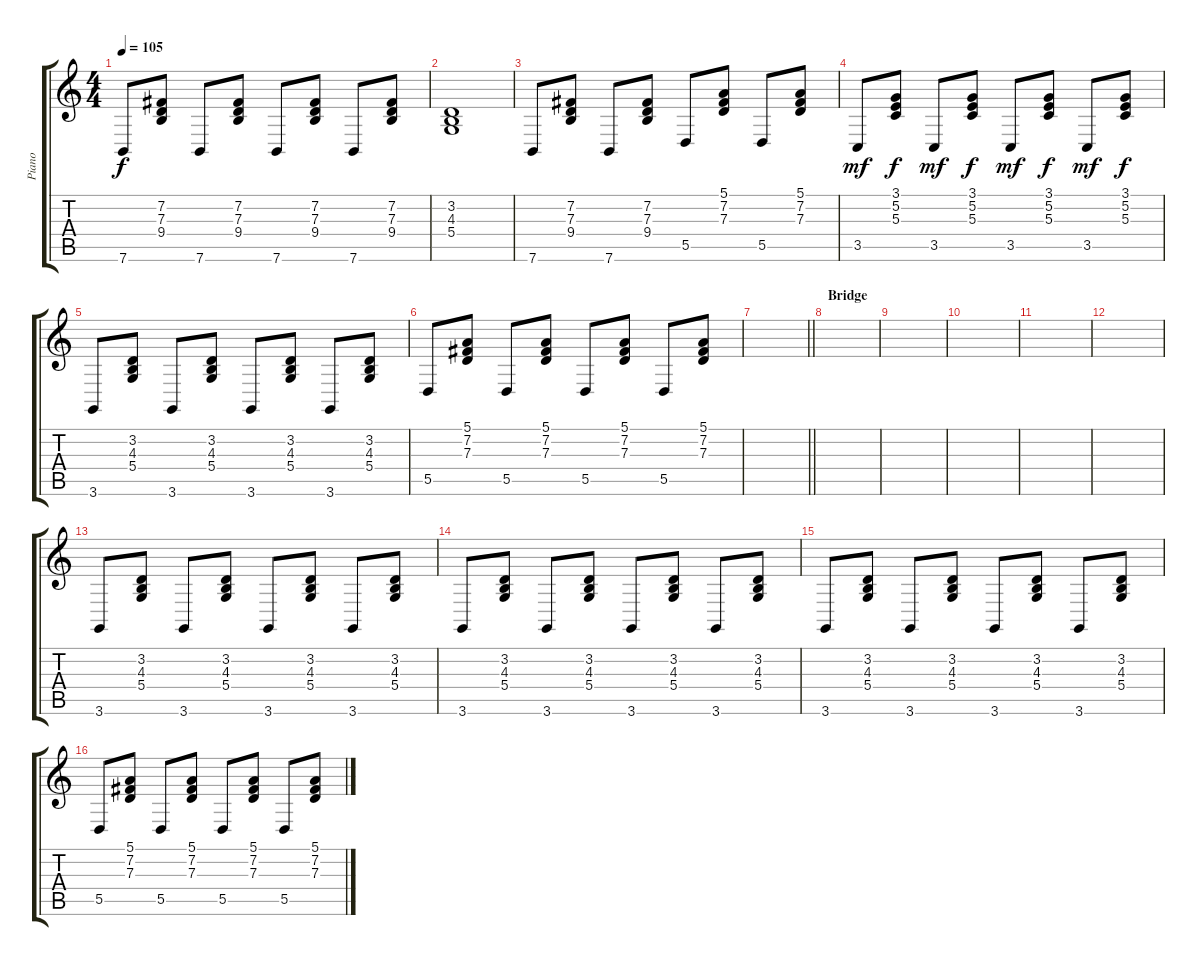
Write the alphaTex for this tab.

\track ("Piano" "Piano") {instrument acousticgrandpiano}
\staff {score tabs}
\tuning (E4 B3 G3 D3 A2 E2) {hide}
\ts (4 4)
\tempo 105
\clef g2
\ks c
7.6.8{dy f} (7.2 7.3 9.4).8 7.6.8 (7.2 7.3 9.4).8 7.6.8 (7.2 7.3 9.4).8 7.6.8 (7.2 7.3 9.4).8 |
(3.2 4.3 5.4).1 |
7.6.8 (7.2 7.3 9.4).8 7.6.8 (7.2 7.3 9.4).8 5.5.8 (5.1 7.2 7.3).8 5.5.8 (5.1 7.2 7.3).8 |
3.5.8{dy mf} (3.1 5.2 5.3).8{dy f} 3.5.8{dy mf} (3.1 5.2 5.3).8{dy f} 3.5.8{dy mf} (3.1 5.2 5.3).8{dy f} 3.5.8{dy mf} (3.1 5.2 5.3).8{dy f} |
3.6.8 (3.2 4.3 5.4).8 3.6.8 (3.2 4.3 5.4).8 3.6.8 (3.2 4.3 5.4).8 3.6.8 (3.2 4.3 5.4).8 |
5.5.8 (5.1 7.2 7.3).8 5.5.8 (5.1 7.2 7.3).8 5.5.8 (5.1 7.2 7.3).8 5.5.8 (5.1 7.2 7.3).8 |
\barLineRight lightlight
|
\section ("" "Bridge")
|
|
|
|
|
3.6.8 (3.2 4.3 5.4).8 3.6.8 (3.2 4.3 5.4).8 3.6.8 (3.2 4.3 5.4).8 3.6.8 (3.2 4.3 5.4).8 |
3.6.8 (3.2 4.3 5.4).8 3.6.8 (3.2 4.3 5.4).8 3.6.8 (3.2 4.3 5.4).8 3.6.8 (3.2 4.3 5.4).8 |
3.6.8 (3.2 4.3 5.4).8 3.6.8 (3.2 4.3 5.4).8 3.6.8 (3.2 4.3 5.4).8 3.6.8 (3.2 4.3 5.4).8 |
5.5.8 (5.1 7.2 7.3).8 5.5.8 (5.1 7.2 7.3).8 5.5.8 (5.1 7.2 7.3).8 5.5.8 (5.1 7.2 7.3).8
